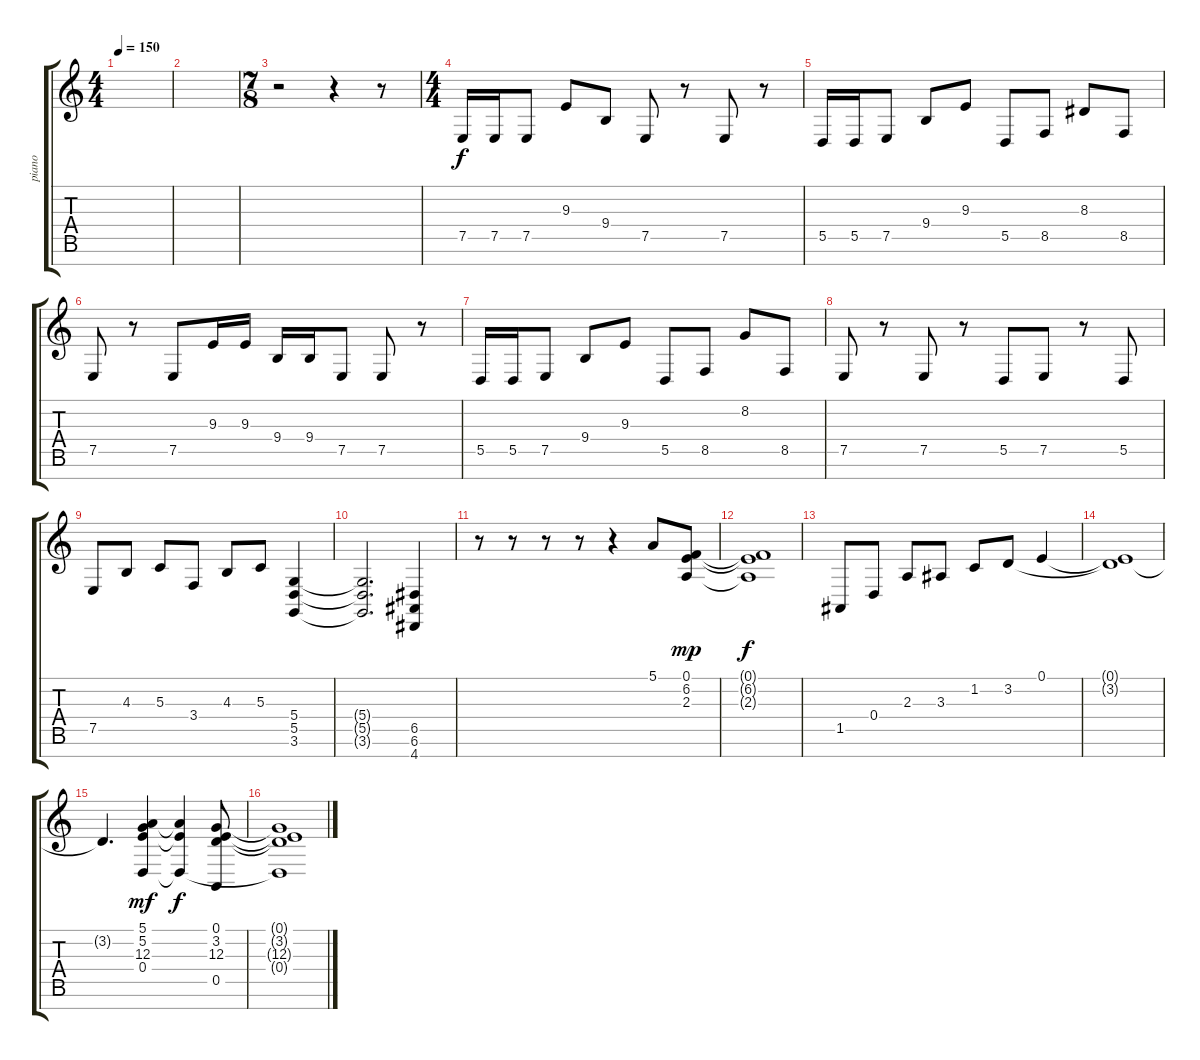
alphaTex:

\track ("piano" "piano") {instrument acousticgrandpiano}
\staff {score tabs}
\tuning (E4 B3 G3 D3 A2 E2 B1) {hide}
\ts (4 4)
\tempo 150
\clef g2
\ks c
|
|
\ts (7 8)
r.2 r.4 r.8 |
\ts (4 4)
7.5.16{instrument drawbarorgan} 7.5.16 7.5.8 9.3.8 9.4.8 7.5.8 r.8 7.5.8 r.8 |
5.5.16 5.5.16 7.5.8 9.4.8 9.3.8 5.5.8 8.5.8 8.3.8 8.5.8 |
7.5.8 r.8 7.5.8 9.3.16 9.3.16 9.4.16 9.4.16 7.5.8 7.5.8 r.8 |
5.5.16 5.5.16 7.5.8 9.4.8 9.3.8 5.5.8 8.5.8 8.2.8 8.5.8 |
7.5.8 r.8 7.5.8 r.8 5.5.8 7.5.8 r.8 5.5.8 |
7.5.8 4.3.8 5.3.8 3.4.8 4.3.8 5.3.8 (5.4 5.5 3.6).4 |
(5.4{t} 5.5{t} 3.6{t}).2{d} (6.5 6.6 4.7).4 |
r.8 r.8 r.8 r.8 r.4 5.1.8{instrument acousticgrandpiano} (0.1 6.2 2.3).8{dy mp} |
(0.1{t} 6.2{t} 2.3{t}).1{dy f} |
1.5.8 0.4.8 2.3.8 3.3.8 1.2.8 3.2.8 0.1.4 |
(0.1{t} 3.2{t}).1 |
3.2{t}.4{d} (5.1 5.2 12.3 0.4).4{dy mf} (5.1{t} 5.2{t} 0.4{t}).4{dy f} (0.1 3.2 12.3 0.5).8 |
(0.1{t} 3.2{t} 12.3{t} 0.4{t}).1
